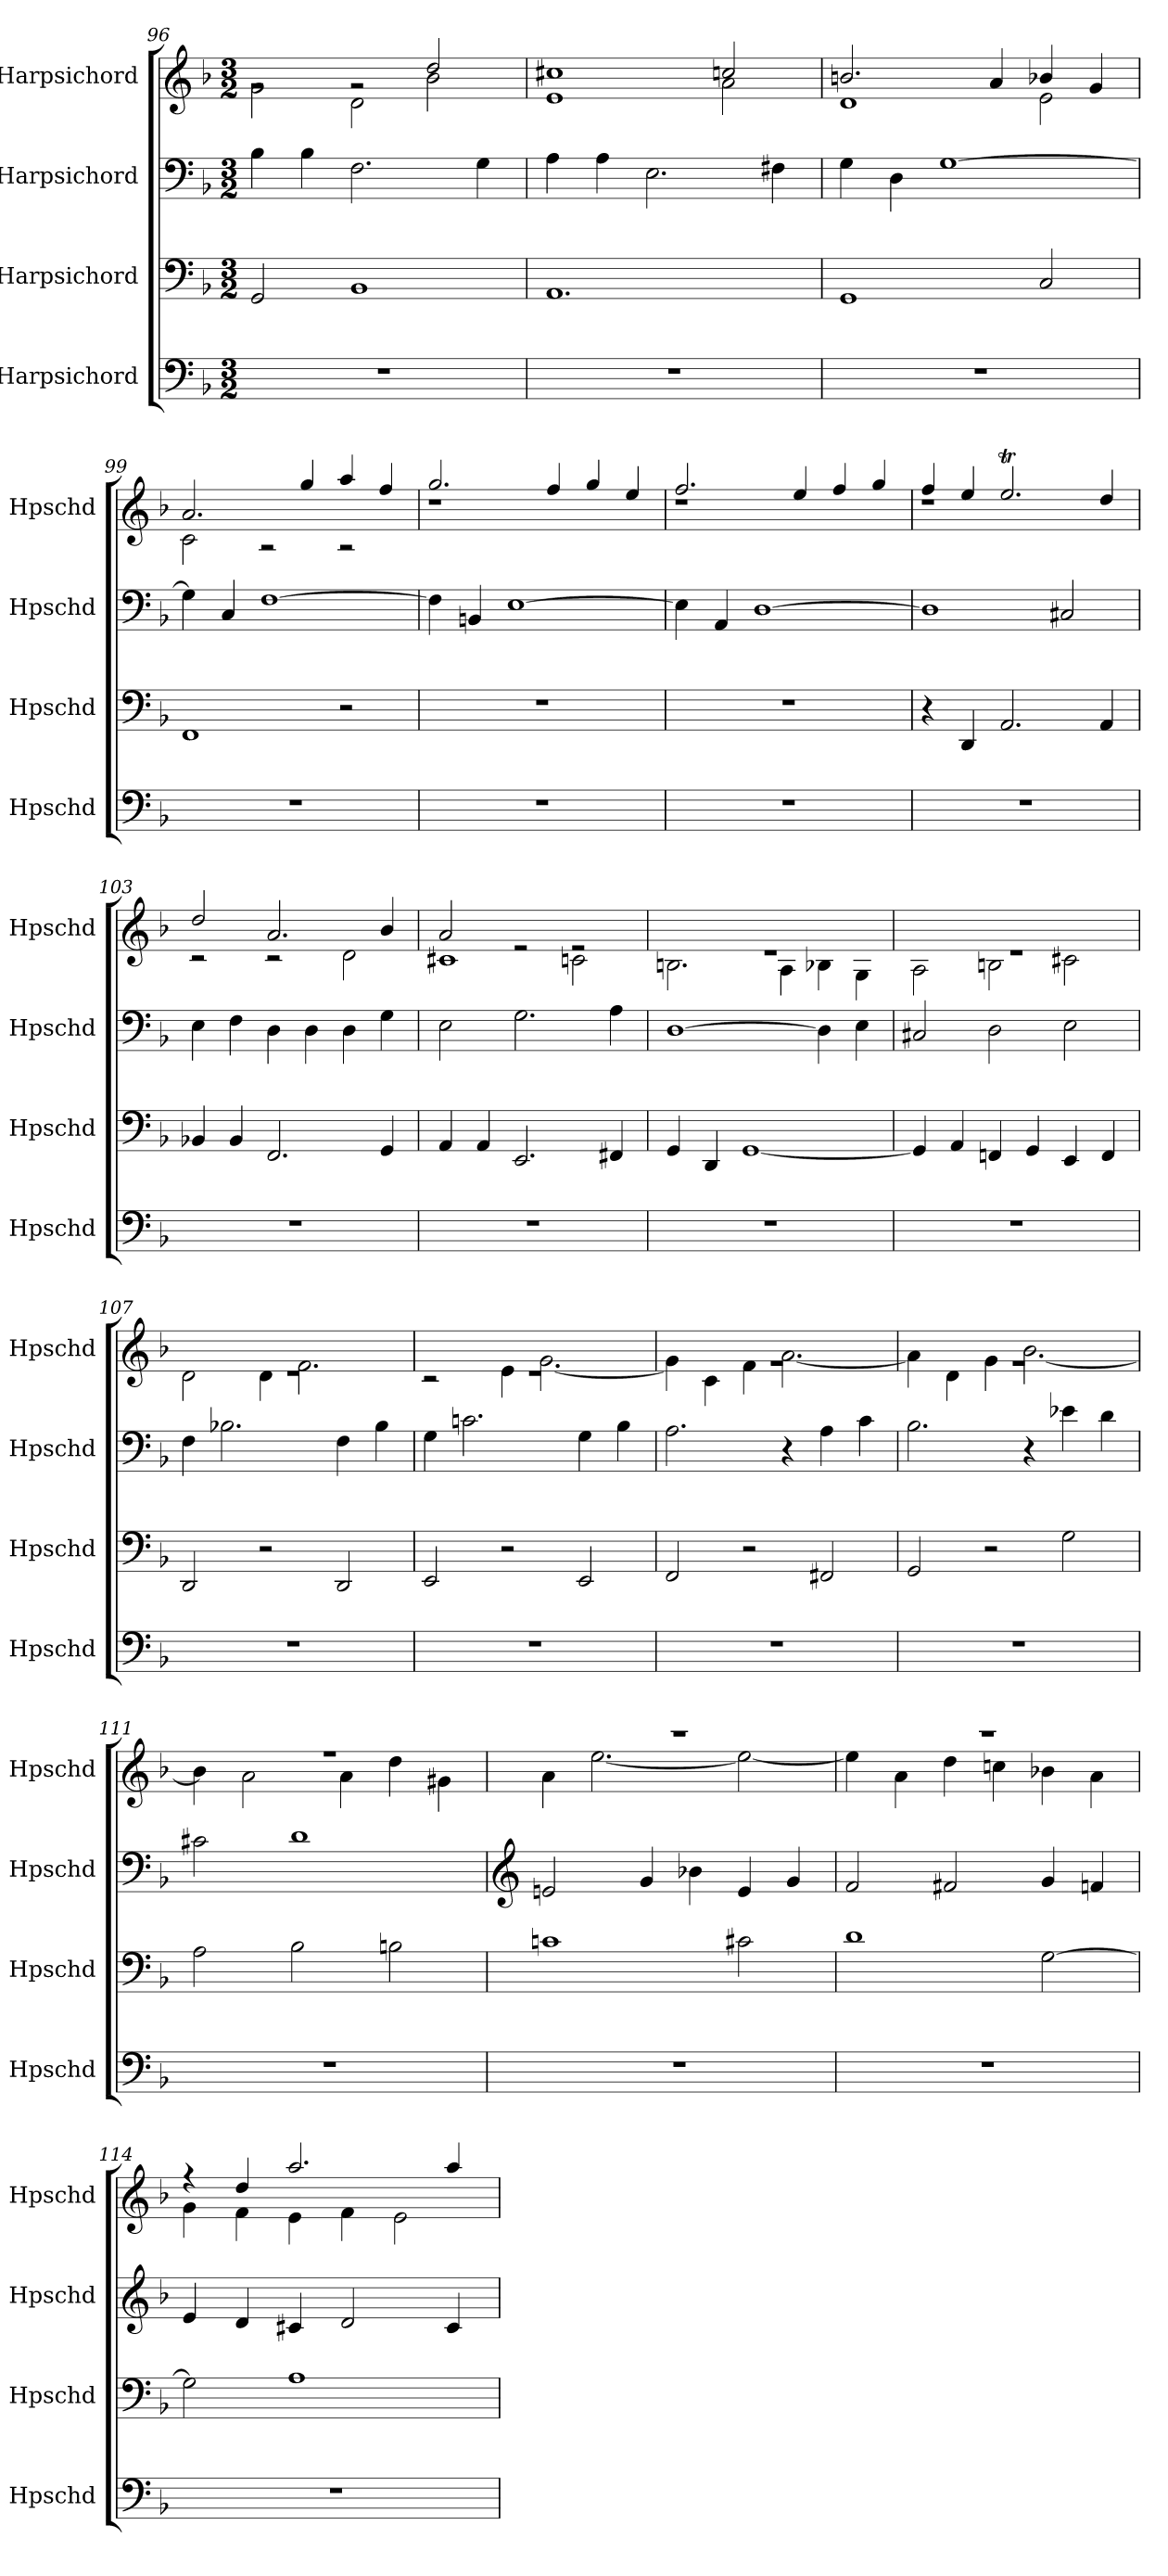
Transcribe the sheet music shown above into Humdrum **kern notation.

**kern	**kern	**kern	**kern
*part4	*part3	*part2	*part1
*staff4	*staff3	*staff2	*staff1
*I"Harpsichord	*I"Harpsichord	*I"Harpsichord	*I"Harpsichord
*I'Hpschd	*I'Hpschd	*I'Hpschd	*I'Hpschd
*clefF4	*clefF4	*clefF4	*clefG2
*k[b-]	*k[b-]	*k[b-]	*k[b-]
*M3/2	*M3/2	*M3/2	*M3/2
=96	=96	=96	=96
*	*	*	*^
1.r	2GG/	4B-\	2rg	2g\
.	.	4B-\	.	.
.	1BB-	2.F\	2rg	2d\
.	.	.	2dd/	2b-\
.	.	4G\	.	.
=97	=97	=97	=97	=97
1.r	1.AA	4A\	1cc#X	1e
.	.	4A\	.	.
.	.	2.E\	.	.
.	.	.	2ccn/	2a\
.	.	4F#X\	.	.
=98	=98	=98	=98	=98
1.r	1GG	4G\	2.bn/	1d
.	.	4D\	.	.
.	.	[1G	.	.
.	.	.	4a/	.
.	2C/	.	4b-X/	2e\
.	.	.	4g/	.
=99	=99	=99	=99	=99
1.r	1FF	4G\]	2.a/	2c\
.	.	4C/	.	.
.	.	[1F	.	2r
.	.	.	4gg/	.
.	2r	.	4aa/	2r
.	.	.	4ff/	.
=100	=100	=100	=100	=100
1.r	1.r	4F\]	2.gg/	1rdd
.	.	4BBn/	.	.
.	.	[1E	.	.
.	.	.	4ff/	.
.	.	.	4gg/	2ryy
.	.	.	4ee/	.
=101	=101	=101	=101	=101
1.r	1.r	4E\]	2.ff/	1rdd
.	.	4AA/	.	.
.	.	[1D	.	.
.	.	.	4ee/	.
.	.	.	4ff/	2ryy
.	.	.	4gg/	.
!!LO:LB:g=z	!!
=102	=102	=102	=102	=102
1.r	4r	1D]	4ff/	1rdd
.	4DD/	.	4ee/	.
.	2.AA/	.	2.eet/	.
.	.	2C#X/	.	2ryy
.	4AA/	.	4dd/	.
=103	=103	=103	=103	=103
1.r	4BB-X/	4E\	2dd/	2r
.	4BB-/	4F\	.	.
.	2.FF/	4D\	2.a/	2r
.	.	4D\	.	.
.	.	4D\	.	2d\
.	4GG/	4G\	4b-/	.
=104	=104	=104	=104	=104
1.r	4AA/	2E\	2a/	1c#X
.	4AA/	.	.	.
.	2.EE/	2.G\	2re	.
.	.	.	2re	2cn\
.	4FF#X/	4A\	.	.
=105	=105	=105	=105	=105
1.r	4GG/	[1D	1.re	2.Bn\
.	4DD/	.	.	.
.	[1GG	.	.	.
.	.	.	.	4A\
.	.	4D\]	.	4B-X\
.	.	4E\	.	4G\
=106	=106	=106	=106	=106
1.r	4GG/]	2C#X/	1.re	2A\
.	4AA/	.	.	.
.	4FFn/	2D\	.	2Bn\
.	4GG/	.	.	.
.	4EE/	2E\	.	2c#X\
.	4FF/	.	.	.
=107	=107	=107	=107	=107
1.r	2DD/	4F\	1.re	2d\
.	.	2.B-X\	.	.
.	2r	.	.	4d\
.	.	.	.	2.f\
.	2DD/	4F\	.	.
.	.	4B-\	.	.
=108	=108	=108	=108	=108
1.r	2EE/	4G\	1.re	2r
.	.	2.cn\	.	.
.	2r	.	.	4e\
.	.	.	.	[2.g\
.	2EE/	4G\	.	.
.	.	4B-\	.	.
!!LO:PB:g=z	!!
=109	=109	=109	=109	=109
1.r	2FF/	2.A\	1.rg	4g\]
.	.	.	.	4c\
.	2r	.	.	4f\
.	.	4r	.	[2.a\
.	2FF#X/	4A\	.	.
.	.	4c\	.	.
=110	=110	=110	=110	=110
1.r	2GG/	2.B-\	1.rg	4a\]
.	.	.	.	4d\
.	2r	.	.	4g\
.	.	4r	.	[2.b-\
.	2G\	4e-X\	.	.
.	.	4d\	.	.
=111	=111	=111	=111	=111
1.r	2A\	2c#X\	1.r	4b-\]
.	.	.	.	2a\
.	2B-\	1d	.	.
.	.	.	.	4a\
.	2Bn\	.	.	4dd\
.	.	.	.	4g#X\
=112	=112	=112	=112	=112
*	*	*clefG2	*	*
1.r	1cn	2en/	1.r	4a\
.	.	.	.	[2.ee\
.	.	4g/	.	.
.	.	4b-X\	.	.
.	2c#X\	4e/	.	2ee\_
.	.	4g/	.	.
=113	=113	=113	=113	=113
1.r	1d	2f/	1.r	4ee\]
.	.	.	.	4a\
.	.	2f#X/	.	4dd\
.	.	.	.	4ccn\
.	[2G\	4g/	.	4b-X\
.	.	4fn/	.	4a\
=114	=114	=114	=114	=114
1.r	2G\]	4e/	4r	4g\
.	.	4d/	4dd/	4f\
.	1A	4c#X/	2.aa/	4e\
.	.	2d/	.	4f\
.	.	.	.	2e\
.	.	4c#/	4aa/	.
*	*	*	*v	*v
=	=	=	=
*-	*-	*-	*-
